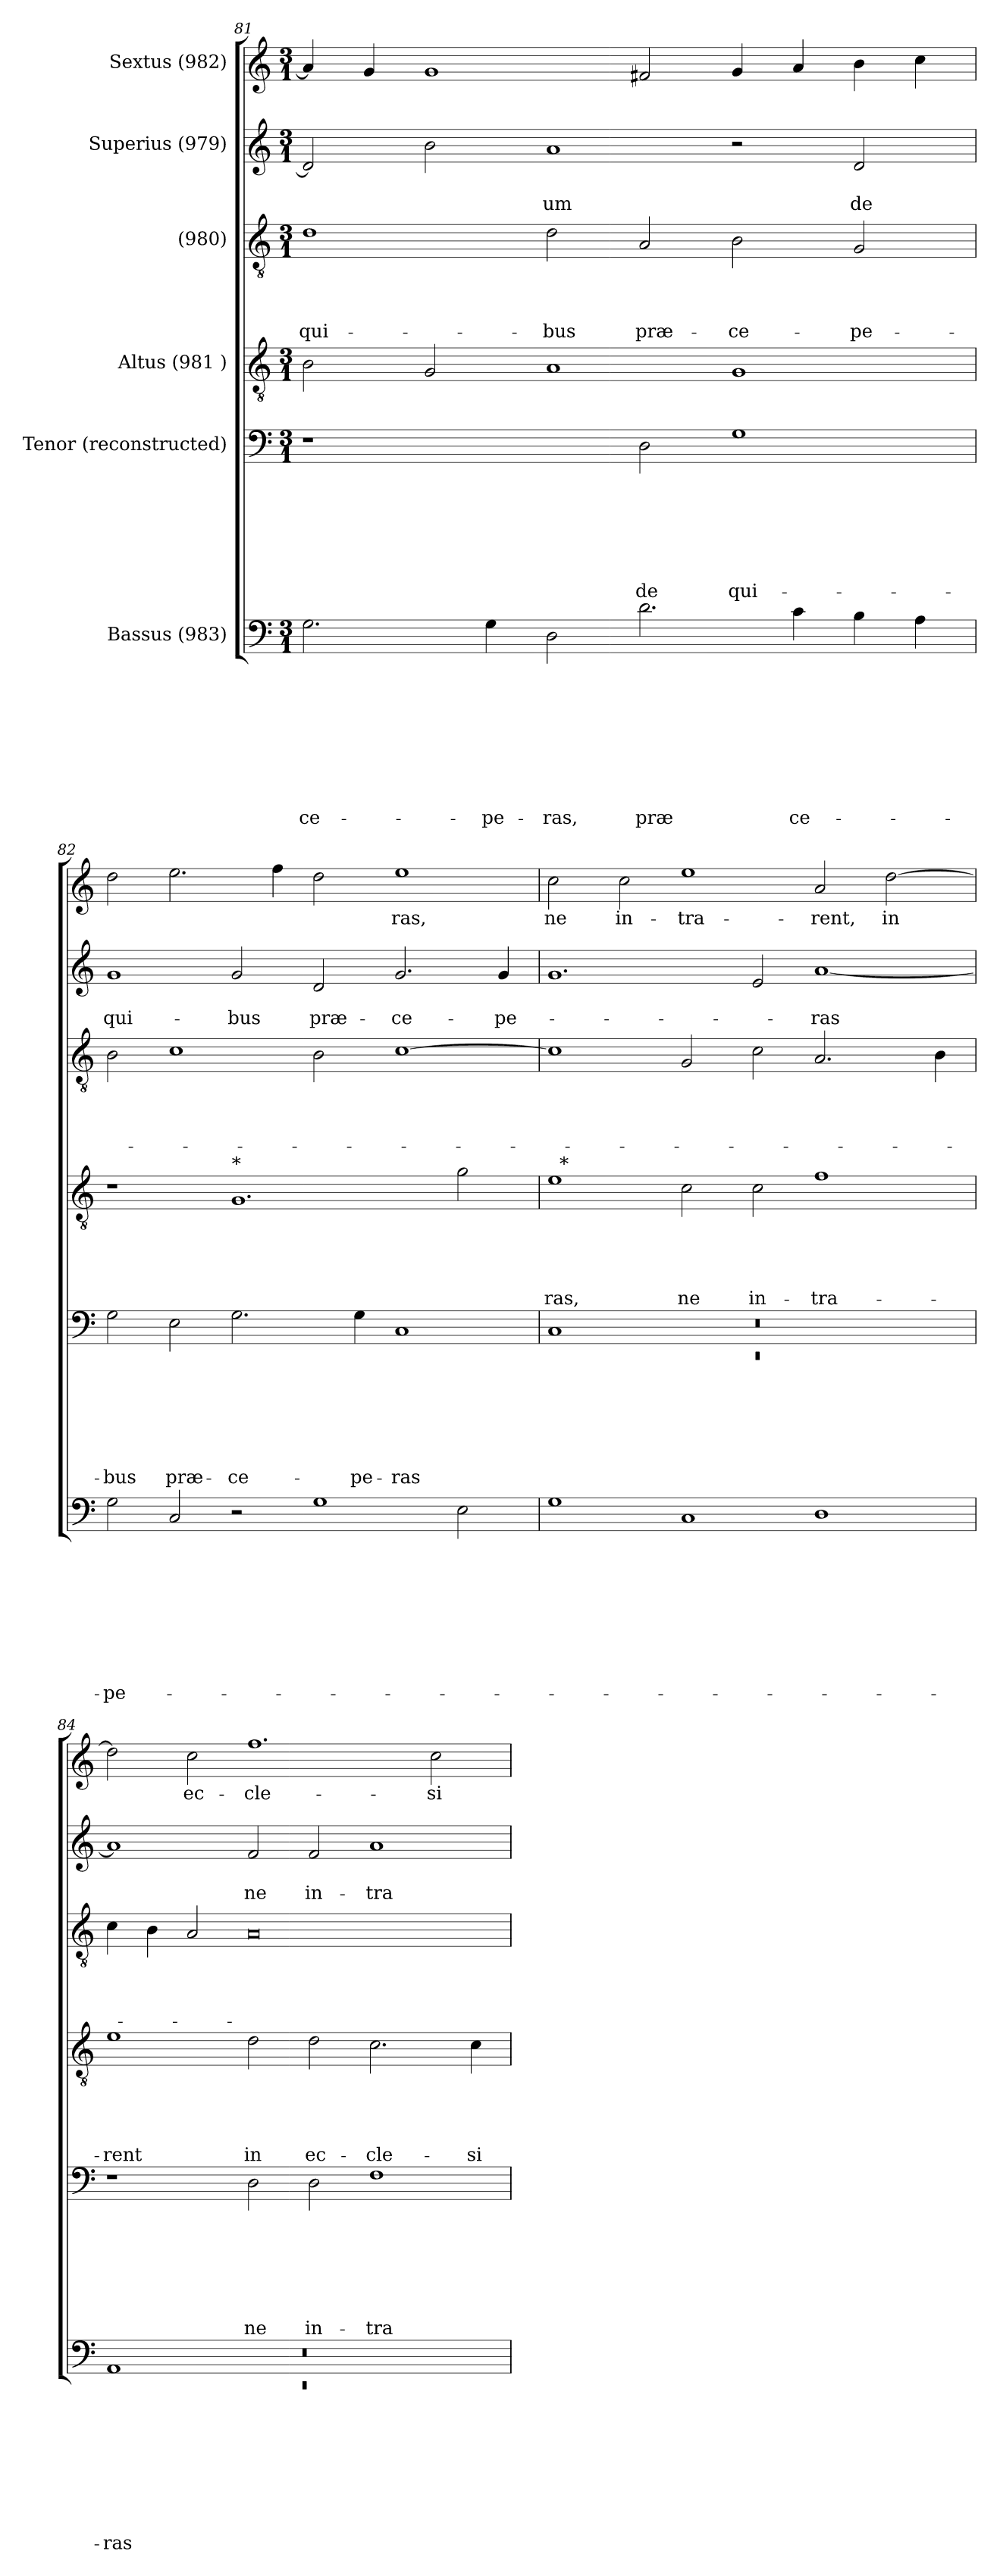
**kern	**text	**text	**text	**text	**text	**text	**text	**text	**text	**kern	**text	**text	**text	**text	**text	**text	**text	**kern	**text	**text	**text	**text	**text	**kern	**text	**text	**text	**text	**kern	**text	**text	**kern	**text
*part6	*part6	*part6	*part6	*part6	*part6	*part6	*part6	*part6	*part6	*part5	*part5	*part5	*part5	*part5	*part5	*part5	*part5	*part4	*part4	*part4	*part4	*part4	*part4	*part3	*part3	*part3	*part3	*part3	*part2	*part2	*part2	*part1	*part1
*staff6	*staff6	*staff6	*staff6	*staff6	*staff6	*staff6	*staff6	*staff6	*staff6	*staff5	*staff5	*staff5	*staff5	*staff5	*staff5	*staff5	*staff5	*staff4	*staff4	*staff4	*staff4	*staff4	*staff4	*staff3	*staff3	*staff3	*staff3	*staff3	*staff2	*staff2	*staff2	*staff1	*staff1
*I"Bassus (983)	*	*	*	*	*	*	*	*	*	*I"Tenor (reconstructed)	*	*	*	*	*	*	*	*I"Altus (981 )	*	*	*	*	*	*I"(980)	*	*	*	*	*I"Superius (979)	*	*	*I"Sextus (982)	*
*clefF4	*	*	*	*	*	*	*	*	*	*clefF4	*	*	*	*	*	*	*	*clefGv2	*	*	*	*	*	*clefGv2	*	*	*	*	*clefG2	*	*	*clefG2	*
*k[]	*	*	*	*	*	*	*	*	*	*k[]	*	*	*	*	*	*	*	*k[]	*	*	*	*	*	*k[]	*	*	*	*	*k[]	*	*	*k[]	*
*C:	*	*	*	*	*	*	*	*	*	*C:	*	*	*	*	*	*	*	*C:	*	*	*	*	*	*C:	*	*	*	*	*C:	*	*	*C:	*
*M3/1	*	*	*	*	*	*	*	*	*	*M3/1	*	*	*	*	*	*	*	*M3/1	*	*	*	*	*	*M3/1	*	*	*	*	*M3/1	*	*	*M3/1	*
=81	=81	=81	=81	=81	=81	=81	=81	=81	=81	=81	=81	=81	=81	=81	=81	=81	=81	=81	=81	=81	=81	=81	=81	=81	=81	=81	=81	=81	=81	=81	=81	=81	=81
!	!	!	!	!	!	!	!	!	!LO:LY:b	!	!	!	!	!	!	!	!	!	!	!	!	!	!	!	!	!	!	!LO:LY:b	!	!	!	!	!
2.G\	.	.	.	.	.	.	.	.	-ce-	1r	.	.	.	.	.	.	.	2B\	.	.	.	.	.	1d	.	.	.	qui-	2d/]	.	.	4a/]	.
.	.	.	.	.	.	.	.	.	.	.	.	.	.	.	.	.	.	.	.	.	.	.	.	.	.	.	.	.	.	.	.	4g/	.
.	.	.	.	.	.	.	.	.	.	.	.	.	.	.	.	.	.	2G/	.	.	.	.	.	.	.	.	.	.	2b\	.	.	1g	.
!	!	!	!	!	!	!	!	!	!LO:LY:b	!	!	!	!	!	!	!	!	!	!	!	!	!	!	!	!	!	!	!	!	!	!	!	!
4G\	.	.	.	.	.	.	.	.	-pe-	.	.	.	.	.	.	.	.	.	.	.	.	.	.	.	.	.	.	.	.	.	.	.	.
!	!	!	!	!	!	!	!	!	!LO:LY:b	!	!	!	!	!	!	!	!	!	!	!	!	!	!	!	!	!	!	!LO:LY:b	!	!	!LO:LY:b	!	!
2D\	.	.	.	.	.	.	.	.	-ras,	2ryy	.	.	.	.	.	.	.	1A	.	.	.	.	.	2d\	.	.	.	-bus	1a	.	-um	.	.
!	!	!	!	!	!	!	!	!	!LO:LY:b	!	!	!	!	!	!	!	!LO:LY:b	!	!	!	!	!	!	!	!	!	!	!LO:LY:b	!	!	!	!	!
2.d\	.	.	.	.	.	.	.	.	præ	2D\	.	.	.	.	.	.	de	.	.	.	.	.	.	2A/	.	.	.	præ-	.	.	.	2f#X/	.
!	!	!	!	!	!	!	!	!	!	!	!	!	!	!	!	!	!LO:LY:b	!	!	!	!	!	!	!	!	!	!	!LO:LY:b	!	!	!	!	!
.	.	.	.	.	.	.	.	.	.	1G	.	.	.	.	.	.	qui-	1G	.	.	.	.	.	2B\	.	.	.	-ce-	2r	.	.	4g/	.
!	!	!	!	!	!	!	!	!	!LO:LY:b	!	!	!	!	!	!	!	!	!	!	!	!	!	!	!	!	!	!	!	!	!	!	!	!
4c\	.	.	.	.	.	.	.	.	ce-	.	.	.	.	.	.	.	.	.	.	.	.	.	.	.	.	.	.	.	.	.	.	4a/	.
!	!	!	!	!	!	!	!	!	!	!	!	!	!	!	!	!	!	!	!	!	!	!	!	!	!	!	!	!LO:LY:b	!	!	!LO:LY:b	!	!
4B\	.	.	.	.	.	.	.	.	.	.	.	.	.	.	.	.	.	.	.	.	.	.	.	2G/	.	.	.	-pe-	2d/	.	de	4b\	.
4A\	.	.	.	.	.	.	.	.	.	.	.	.	.	.	.	.	.	.	.	.	.	.	.	.	.	.	.	.	.	.	.	4cc\	.
=82	=82	=82	=82	=82	=82	=82	=82	=82	=82	=82	=82	=82	=82	=82	=82	=82	=82	=82	=82	=82	=82	=82	=82	=82	=82	=82	=82	=82	=82	=82	=82	=82	=82
!	!	!	!	!	!	!	!	!	!LO:LY:b	!	!	!	!	!	!	!	!LO:LY:b	!	!	!	!	!	!	!	!	!	!	!	!	!	!LO:LY:b	!	!
2G\	.	.	.	.	.	.	.	.	-pe-	2G\	.	.	.	.	.	.	-bus	1r	.	.	.	.	.	2B\	.	.	.	.	1g	.	qui-	2dd\	.
!	!	!	!	!	!	!	!	!	!	!	!	!	!	!	!	!	!LO:LY:b	!	!	!	!	!	!	!	!	!	!	!	!	!	!	!	!
2C/	.	.	.	.	.	.	.	.	.	2E\	.	.	.	.	.	.	præ-	.	.	.	.	.	.	1c	.	.	.	.	.	.	.	2.ee\	.
!	!	!	!	!	!	!	!	!	!	!	!	!	!	!	!	!	!	!LO:TX:a:t=*	!	!	!	!	!	!	!	!	!	!	!	!	!	!	!
!	!	!	!	!	!	!	!	!	!	!	!	!	!	!	!	!	!LO:LY:b	!	!	!	!	!	!	!	!	!	!	!	!	!	!LO:LY:b	!	!
2r	.	.	.	.	.	.	.	.	.	2.G\	.	.	.	.	.	.	-ce-	1.G	.	.	.	.	.	.	.	.	.	.	2g/	.	-bus	.	.
.	.	.	.	.	.	.	.	.	.	.	.	.	.	.	.	.	.	.	.	.	.	.	.	.	.	.	.	.	.	.	.	4ff\	.
!	!	!	!	!	!	!	!	!	!	!	!	!	!	!	!	!	!	!	!	!	!	!	!	!	!	!	!	!	!	!	!LO:LY:b	!	!
1G	.	.	.	.	.	.	.	.	.	.	.	.	.	.	.	.	.	.	.	.	.	.	.	2B\	.	.	.	.	2d/	.	præ-	2dd\	.
!	!	!	!	!	!	!	!	!	!	!	!	!	!	!	!	!	!LO:LY:b	!	!	!	!	!	!	!	!	!	!	!	!	!	!	!	!
.	.	.	.	.	.	.	.	.	.	4G\	.	.	.	.	.	.	-pe-	.	.	.	.	.	.	.	.	.	.	.	.	.	.	.	.
!	!	!	!	!	!	!	!	!	!	!	!	!	!	!	!	!	!LO:LY:b	!	!	!	!	!	!	!	!	!	!	!	!	!	!LO:LY:b	!	!LO:LY:b
.	.	.	.	.	.	.	.	.	.	1C	.	.	.	.	.	.	-ras	.	.	.	.	.	.	[>1c	.	.	.	.	2.g/	.	-ce-	1ee	-ras,
2E\	.	.	.	.	.	.	.	.	.	.	.	.	.	.	.	.	.	2g\	.	.	.	.	.	.	.	.	.	.	.	.	.	.	.
!	!	!	!	!	!	!	!	!	!	!	!	!	!	!	!	!	!	!	!	!	!	!	!	!	!	!	!	!	!	!	!LO:LY:b	!	!
.	.	.	.	.	.	.	.	.	.	.	.	.	.	.	.	.	.	.	.	.	.	.	.	.	.	.	.	.	4g/	.	-pe-	.	.
=83	=83	=83	=83	=83	=83	=83	=83	=83	=83	=83	=83	=83	=83	=83	=83	=83	=83	=83	=83	=83	=83	=83	=83	=83	=83	=83	=83	=83	=83	=83	=83	=83	=83
*	*	*	*	*	*	*	*	*	*	*^	*	*	*	*	*	*	*	*	*	*	*	*	*	*	*	*	*	*	*	*	*	*	*
*	*	*	*	*	*	*	*	*	*	*	*^	*	*	*	*	*	*	*	*	*	*	*	*	*	*	*	*	*	*	*	*	*	*	*
!	!	!	!	!	!	!	!	!	!	!	!LO:N:vis=1	!LO:N:vis=1	!	!	!	!	!	!	!	!	!	!	!	!	!LO:LY:b	!	!	!	!	!	!	!	!	!	!LO:LY:b
*	*	*	*	*	*	*	*	*	*	*	*	*	*	*	*	*	*	*	*	*^	*	*	*	*	*	*	*	*	*	*	*	*	*	*	*
1G	.	.	.	.	.	.	.	.	.	1C	0.rEE	0.r	.	.	.	.	.	.	.	1e	32ryy	.	.	.	.	-ras,	1c]	.	.	.	.	1.g	.	.	2cc\	ne
!	!	!	!	!	!	!	!	!	!	!	!	!	!	!	!	!	!	!	!	!	!LO:TX:a:t=*	!	!	!	!	!	!	!	!	!	!	!	!	!	!	!
.	.	.	.	.	.	.	.	.	.	.	.	.	.	.	.	.	.	.	.	.	1ryy	.	.	.	.	.	.	.	.	.	.	.	.	.	.	.
!	!	!	!	!	!	!	!	!	!	!	!	!	!	!	!	!	!	!	!	!	!	!	!	!	!	!	!	!	!	!	!	!	!	!	!	!LO:LY:b
.	.	.	.	.	.	.	.	.	.	.	.	.	.	.	.	.	.	.	.	.	.	.	.	.	.	.	.	.	.	.	.	.	.	.	2cc\	in-
!	!	!	!	!	!	!	!	!	!	!	!	!	!	!	!	!	!	!	!	!	!	!	!	!	!	!LO:LY:b	!	!	!	!	!	!	!	!	!	!LO:LY:b
1C	.	.	.	.	.	.	.	.	.	0ryy	.	.	.	.	.	.	.	.	.	2c\	.	.	.	.	.	ne	2G/	.	.	.	.	.	.	.	1ee	-tra-
.	.	.	.	.	.	.	.	.	.	.	.	.	.	.	.	.	.	.	.	.	1ryy	.	.	.	.	.	.	.	.	.	.	.	.	.	.	.
!	!	!	!	!	!	!	!	!	!	!	!	!	!	!	!	!	!	!	!	!	!	!	!	!	!	!LO:LY:b	!	!	!	!	!	!	!	!	!	!
.	.	.	.	.	.	.	.	.	.	.	.	.	.	.	.	.	.	.	.	2c\	.	.	.	.	.	in-	2c\	.	.	.	.	2e/	.	.	.	.
!	!	!	!	!	!	!	!	!	!	!	!	!	!	!	!	!	!	!	!	!	!	!	!	!	!	!LO:LY:b	!	!	!	!	!	!	!	!LO:LY:b	!	!LO:LY:b
1D	.	.	.	.	.	.	.	.	.	.	.	.	.	.	.	.	.	.	.	1f	.	.	.	.	.	-tra-	2.A/	.	.	.	.	[<1a	.	-ras	2a/	-rent,
.	.	.	.	.	.	.	.	.	.	.	.	.	.	.	.	.	.	.	.	.	2ryy	.	.	.	.	.	.	.	.	.	.	.	.	.	.	.
!	!	!	!	!	!	!	!	!	!	!	!	!	!	!	!	!	!	!	!	!	!	!	!	!	!	!	!	!	!	!	!	!	!	!	!	!LO:LY:b
.	.	.	.	.	.	.	.	.	.	.	.	.	.	.	.	.	.	.	.	.	.	.	.	.	.	.	.	.	.	.	.	.	.	.	[<2dd\	in
.	.	.	.	.	.	.	.	.	.	.	.	.	.	.	.	.	.	.	.	.	4...ryy	.	.	.	.	.	.	.	.	.	.	.	.	.	.	.
.	.	.	.	.	.	.	.	.	.	.	.	.	.	.	.	.	.	.	.	.	.	.	.	.	.	.	4B\	.	.	.	.	.	.	.	.	.
*	*	*	*	*	*	*	*	*	*	*v	*v	*v	*	*	*	*	*	*	*	*	*	*	*	*	*	*	*	*	*	*	*	*	*	*	*	*
!!LO:LB:g=z
=84	=84	=84	=84	=84	=84	=84	=84	=84	=84	=84	=84	=84	=84	=84	=84	=84	=84	=84	=84	=84	=84	=84	=84	=84	=84	=84	=84	=84	=84	=84	=84	=84	=84	=84
*^	*	*	*	*	*	*	*	*	*	*	*	*	*	*	*	*	*	*	*	*	*	*	*	*	*	*	*	*	*	*	*	*	*	*
*	*^	*	*	*	*	*	*	*	*	*	*	*	*	*	*	*	*	*	*	*	*	*	*	*	*	*	*	*	*	*	*	*	*	*	*
!	!LO:N:vis=1	!LO:N:vis=1	!	!	!	!	!	!	!	!	!LO:LY:b	!	!	!	!	!	!	!	!	!	!	!	!	!	!	!LO:LY:b	!	!	!	!	!	!	!	!	!	!
*	*	*	*	*	*	*	*	*	*	*	*	*	*	*	*	*	*	*	*	*v	*v	*	*	*	*	*	*	*	*	*	*	*	*	*	*	*
1AA	0.rEE	0.r	.	.	.	.	.	.	.	.	-ras	1r	.	.	.	.	.	.	.	1e	.	.	.	.	-rent	4c\	.	.	.	.	1a]	.	.	2dd\]	.
.	.	.	.	.	.	.	.	.	.	.	.	.	.	.	.	.	.	.	.	.	.	.	.	.	.	4B\	.	.	.	.	.	.	.	.	.
!	!	!	!	!	!	!	!	!	!	!	!	!	!	!	!	!	!	!	!	!	!	!	!	!	!	!	!	!	!	!	!	!	!	!	!LO:LY:b
.	.	.	.	.	.	.	.	.	.	.	.	.	.	.	.	.	.	.	.	.	.	.	.	.	.	2A/	.	.	.	.	.	.	.	2cc\	ec-
!	!	!	!	!	!	!	!	!	!	!	!	!	!	!	!	!	!	!	!LO:LY:b	!	!	!	!	!	!LO:LY:b	!	!	!	!	!	!	!	!LO:LY:b	!	!LO:LY:b
0ryy	.	.	.	.	.	.	.	.	.	.	.	2D\	.	.	.	.	.	.	ne	2d\	.	.	.	.	in	0A	.	.	.	.	2f/	.	ne	1.ff	-cle-
!	!	!	!	!	!	!	!	!	!	!	!	!	!	!	!	!	!	!	!LO:LY:b	!	!	!	!	!	!LO:LY:b	!	!	!	!	!	!	!	!LO:LY:b	!	!
.	.	.	.	.	.	.	.	.	.	.	.	2D\	.	.	.	.	.	.	in-	2d\	.	.	.	.	ec-	.	.	.	.	.	2f/	.	in-	.	.
!	!	!	!	!	!	!	!	!	!	!	!	!	!	!	!	!	!	!	!LO:LY:b	!	!	!	!	!	!LO:LY:b	!	!	!	!	!	!	!	!LO:LY:b	!	!
.	.	.	.	.	.	.	.	.	.	.	.	1F	.	.	.	.	.	.	-tra-	2.c\	.	.	.	.	-cle-	.	.	.	.	.	1a	.	-tra-	.	.
!	!	!	!	!	!	!	!	!	!	!	!	!	!	!	!	!	!	!	!	!	!	!	!	!	!	!	!	!	!	!	!	!	!	!	!LO:LY:b
.	.	.	.	.	.	.	.	.	.	.	.	.	.	.	.	.	.	.	.	.	.	.	.	.	.	.	.	.	.	.	.	.	.	2cc\	-si-
!	!	!	!	!	!	!	!	!	!	!	!	!	!	!	!	!	!	!	!	!	!	!	!	!	!LO:LY:b	!	!	!	!	!	!	!	!	!	!
.	.	.	.	.	.	.	.	.	.	.	.	.	.	.	.	.	.	.	.	4c\	.	.	.	.	-si-	.	.	.	.	.	.	.	.	.	.
*v	*v	*v	*	*	*	*	*	*	*	*	*	*	*	*	*	*	*	*	*	*	*	*	*	*	*	*	*	*	*	*	*	*	*	*	*
=	=	=	=	=	=	=	=	=	=	=	=	=	=	=	=	=	=	=	=	=	=	=	=	=	=	=	=	=	=	=	=	=	=
*-	*-	*-	*-	*-	*-	*-	*-	*-	*-	*-	*-	*-	*-	*-	*-	*-	*-	*-	*-	*-	*-	*-	*-	*-	*-	*-	*-	*-	*-	*-	*-	*-	*-
